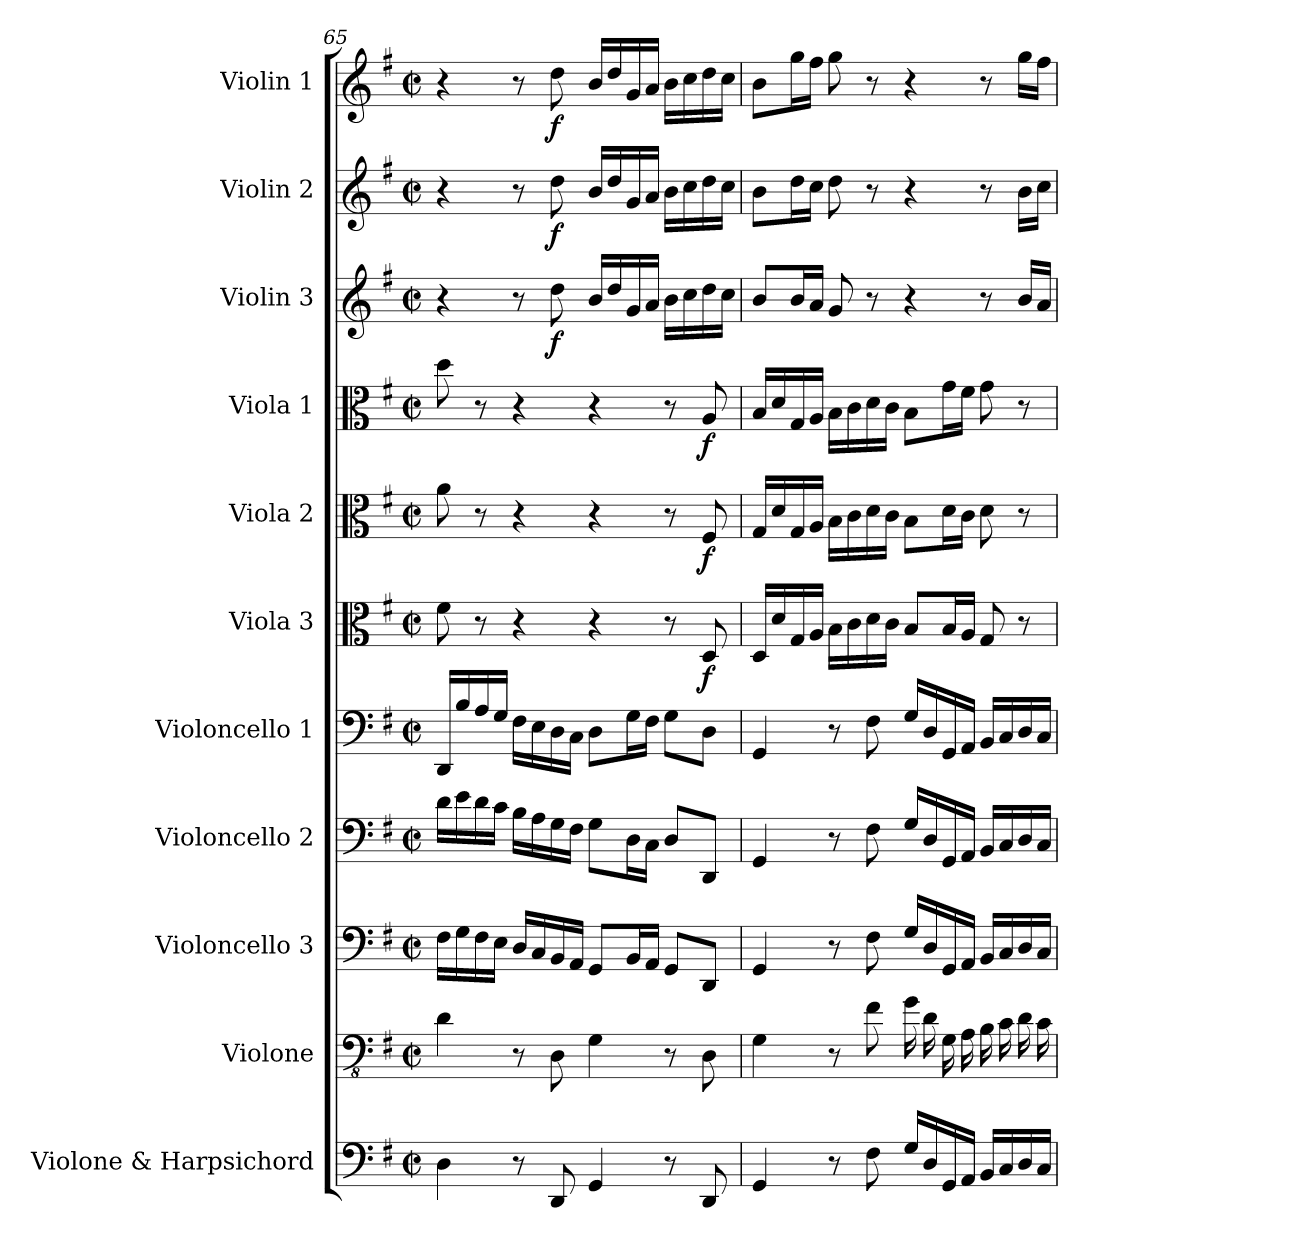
**kern	**kern	**kern	**kern	**kern	**kern	**dynam	**kern	**dynam	**kern	**dynam	**kern	**dynam	**kern	**dynam	**kern	**dynam
*part11	*part10	*part9	*part8	*part7	*part6	*part6	*part5	*part5	*part4	*part4	*part3	*part3	*part2	*part2	*part1	*part1
*staff11	*staff10	*staff9	*staff8	*staff7	*staff6	*staff6	*staff5	*staff5	*staff4	*staff4	*staff3	*staff3	*staff2	*staff2	*staff1	*staff1
*I"Violone &amp; Harpsichord	*I"Violone	*I"Violoncello 3	*I"Violoncello 2	*I"Violoncello 1	*I"Viola 3	*	*I"Viola 2	*	*I"Viola 1	*	*I"Violin 3	*	*I"Violin 2	*	*I"Violin 1	*
*I'Vne. &amp; Hch.	*I'Vne.	*I'Vc. 3	*I'Vc. 2	*I'Vc. 1	*I'Vla. 3	*	*I'Vla. 2	*	*I'Vla. 1	*	*I'Vln. 3	*	*I'Vln. 2	*	*I'Vln. 1	*
!!LO:LB:g=z
*clefF4	*clefFv4	*clefF4	*clefF4	*clefF4	*clefC3	*	*clefC3	*	*clefC3	*	*clefG2	*	*clefG2	*	*clefG2	*
*	*ITrd7c12	*	*	*	*	*	*	*	*	*	*	*	*	*	*	*
*k[f#]	*k[f#]	*k[f#]	*k[f#]	*k[f#]	*k[f#]	*	*k[f#]	*	*k[f#]	*	*k[f#]	*	*k[f#]	*	*k[f#]	*
*M4/4	*M4/4	*M4/4	*M4/4	*M4/4	*M4/4	*	*M4/4	*	*M4/4	*	*M4/4	*	*M4/4	*	*M4/4	*
*met(c|)	*met(c|)	*met(c|)	*met(c|)	*met(c|)	*met(c|)	*	*met(c|)	*	*met(c|)	*	*met(c|)	*	*met(c|)	*	*met(c|)	*
=65	=65	=65	=65	=65	=65	=65	=65	=65	=65	=65	=65	=65	=65	=65	=65	=65
4D\	4DD	16F#\LL	16d\LL	16DD/LL	8f#\	.	8a\	.	8dd\	.	4r	.	4r	.	4r	.
.	.	16G\	16e\	16B/	.	.	.	.	.	.	.	.	.	.	.	.
.	.	16F#\	16d\	16A/	8r	.	8r	.	8r	.	.	.	.	.	.	.
.	.	16E\JJ	16c\JJ	16G/JJ	.	.	.	.	.	.	.	.	.	.	.	.
8r	8r	16D/LL	16B\LL	16F#\LL	4r	.	4r	.	4r	.	8r	.	8r	.	8r	.
.	.	16C/	16A\	16E\	.	.	.	.	.	.	.	.	.	.	.	.
!	!	!	!	!	!	!	!	!	!	!	!	!LO:DY:b	!	!LO:DY:b	!	!LO:DY:b
8DD/	8DDD	16BB/	16G\	16D\	.	.	.	.	.	.	8dd\	f	8dd\	f	8dd\	f
.	.	16AA/JJ	16F#\JJ	16C\JJ	.	.	.	.	.	.	.	.	.	.	.	.
4GG/	4GGG	8GG/L	8G\L	8D\L	4r	.	4r	.	4r	.	16b/LL	.	16b/LL	.	16b/LL	.
.	.	.	.	.	.	.	.	.	.	.	16dd/	.	16dd/	.	16dd/	.
.	.	16BB/L	16D\L	16G\L	.	.	.	.	.	.	16g/	.	16g/	.	16g/	.
.	.	16AA/JJ	16C\JJ	16F#\JJ	.	.	.	.	.	.	16a/JJ	.	16a/JJ	.	16a/JJ	.
8r	8r	8GG/L	8D/L	8G\L	8r	.	8r	.	8r	.	16b\LL	.	16b\LL	.	16b\LL	.
.	.	.	.	.	.	.	.	.	.	.	16cc\	.	16cc\	.	16cc\	.
!	!	!	!	!	!	!LO:DY:b	!	!LO:DY:b	!	!LO:DY:b	!	!	!	!	!	!
8DD/	8DDD	8DD/J	8DD/J	8D\J	8D/	f	8F#/	f	8A/	f	16dd\	.	16dd\	.	16dd\	.
.	.	.	.	.	.	.	.	.	.	.	16cc\JJ	.	16cc\JJ	.	16cc\JJ	.
=66	=66	=66	=66	=66	=66	=66	=66	=66	=66	=66	=66	=66	=66	=66	=66	=66
4GG/	4GGG	4GG/	4GG/	4GG/	16D/LL	.	16G/LL	.	16B/LL	.	8b/L	.	8b\L	.	8b\L	.
.	.	.	.	.	16d/	.	16d/	.	16d/	.	.	.	.	.	.	.
.	.	.	.	.	16G/	.	16G/	.	16G/	.	16b/L	.	16dd\L	.	16gg\L	.
.	.	.	.	.	16A/JJ	.	16A/JJ	.	16A/JJ	.	16a/JJ	.	16cc\JJ	.	16ff#\JJ	.
8r	8r	8r	8r	8r	16B\LL	.	16B\LL	.	16B\LL	.	8g/	.	8dd\	.	8gg\	.
.	.	.	.	.	16c\	.	16c\	.	16c\	.	.	.	.	.	.	.
8F#\	8FF#	8F#\	8F#\	8F#\	16d\	.	16d\	.	16d\	.	8r	.	8r	.	8r	.
.	.	.	.	.	16c\JJ	.	16c\JJ	.	16c\JJ	.	.	.	.	.	.	.
16G/LL	16GG	16G/LL	16G/LL	16G/LL	8B/L	.	8B\L	.	8B\L	.	4r	.	4r	.	4r	.
16D/	16DD	16D/	16D/	16D/	.	.	.	.	.	.	.	.	.	.	.	.
16GG/	16GGG	16GG/	16GG/	16GG/	16B/L	.	16d\L	.	16g\L	.	.	.	.	.	.	.
16AA/JJ	16AAA	16AA/JJ	16AA/JJ	16AA/JJ	16A/JJ	.	16c\JJ	.	16f#\JJ	.	.	.	.	.	.	.
16BB/LL	16BBB	16BB/LL	16BB/LL	16BB/LL	8G/	.	8d\	.	8g\	.	8r	.	8r	.	8r	.
16C/	16CC	16C/	16C/	16C/	.	.	.	.	.	.	.	.	.	.	.	.
16D/	16DD	16D/	16D/	16D/	8r	.	8r	.	8r	.	16b/LL	.	16b\LL	.	16gg\LL	.
16C/JJ	16CC	16C/JJ	16C/JJ	16C/JJ	.	.	.	.	.	.	16a/JJ	.	16cc\JJ	.	16ff#\JJ	.
=	=	=	=	=	=	=	=	=	=	=	=	=	=	=	=	=
*-	*-	*-	*-	*-	*-	*-	*-	*-	*-	*-	*-	*-	*-	*-	*-	*-
